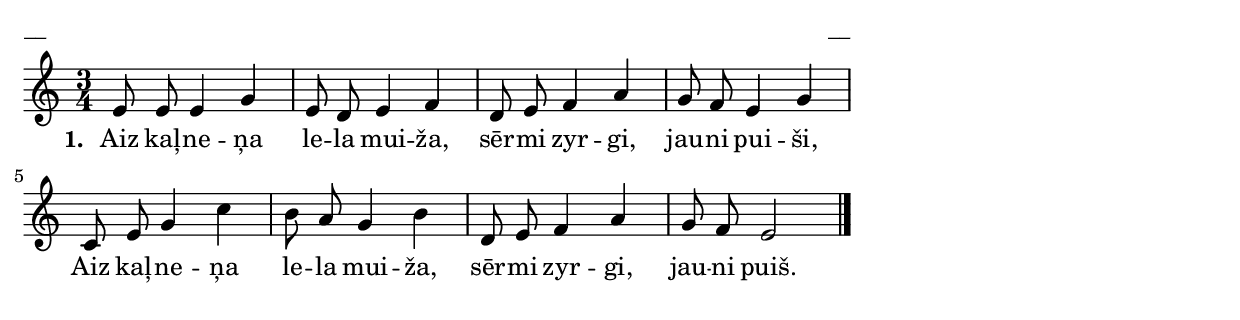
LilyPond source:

\version "2.13.18"

\paper {
line-width = 14\cm
left-margin = 0.4\cm
between-system-padding = 0.1\cm
between-system-space = 0.1\cm
}
% SBTZK, p.134
\layout {
indent = #0
ragged-last = ##f
}


voiceA = \relative c' {
\clef "treble"
\key c \major
\time 3/4
e8 e e4 g | e8 d e4 f | d8 e f4 a | g8 f e4 g |
c,8 e g4 c | b8 a g4 b | d,8 e f4 a | g8 f e2 \bar"|."
}

lyricA = \lyricmode {
\set stanza = "1. "
Aiz kaļ -- ne -- ņa le -- la mui -- ža, sēr -- mi zyr -- gi, jau -- ni pui -- ši,
Aiz kaļ -- ne -- ņa le -- la mui -- ža, sēr -- mi zyr -- gi, jau -- ni puiš.
}

fullScore = <<
%\new ChordNames { \chordsA }
\new Staff {
<<
\new Voice = "voiceA" { \oneVoice \autoBeamOff \voiceA }
\lyricsto "voiceA" \new Lyrics  \lyricA
%R\new Voice = "voiceB" { \voiceTwo \autoBeamOff \voiceB }
>>
}
>>



\score {
\fullScore
\header { piece = "__" opus = "__" }
}
\markup { \with-color #(x11-color 'white) \sans \smaller "__" }
\score {
\unfoldRepeats
\fullScore
\midi {
\context { \Staff \remove "Staff_performer" }
\context { \Voice \consists "Staff_performer" }
}
}


